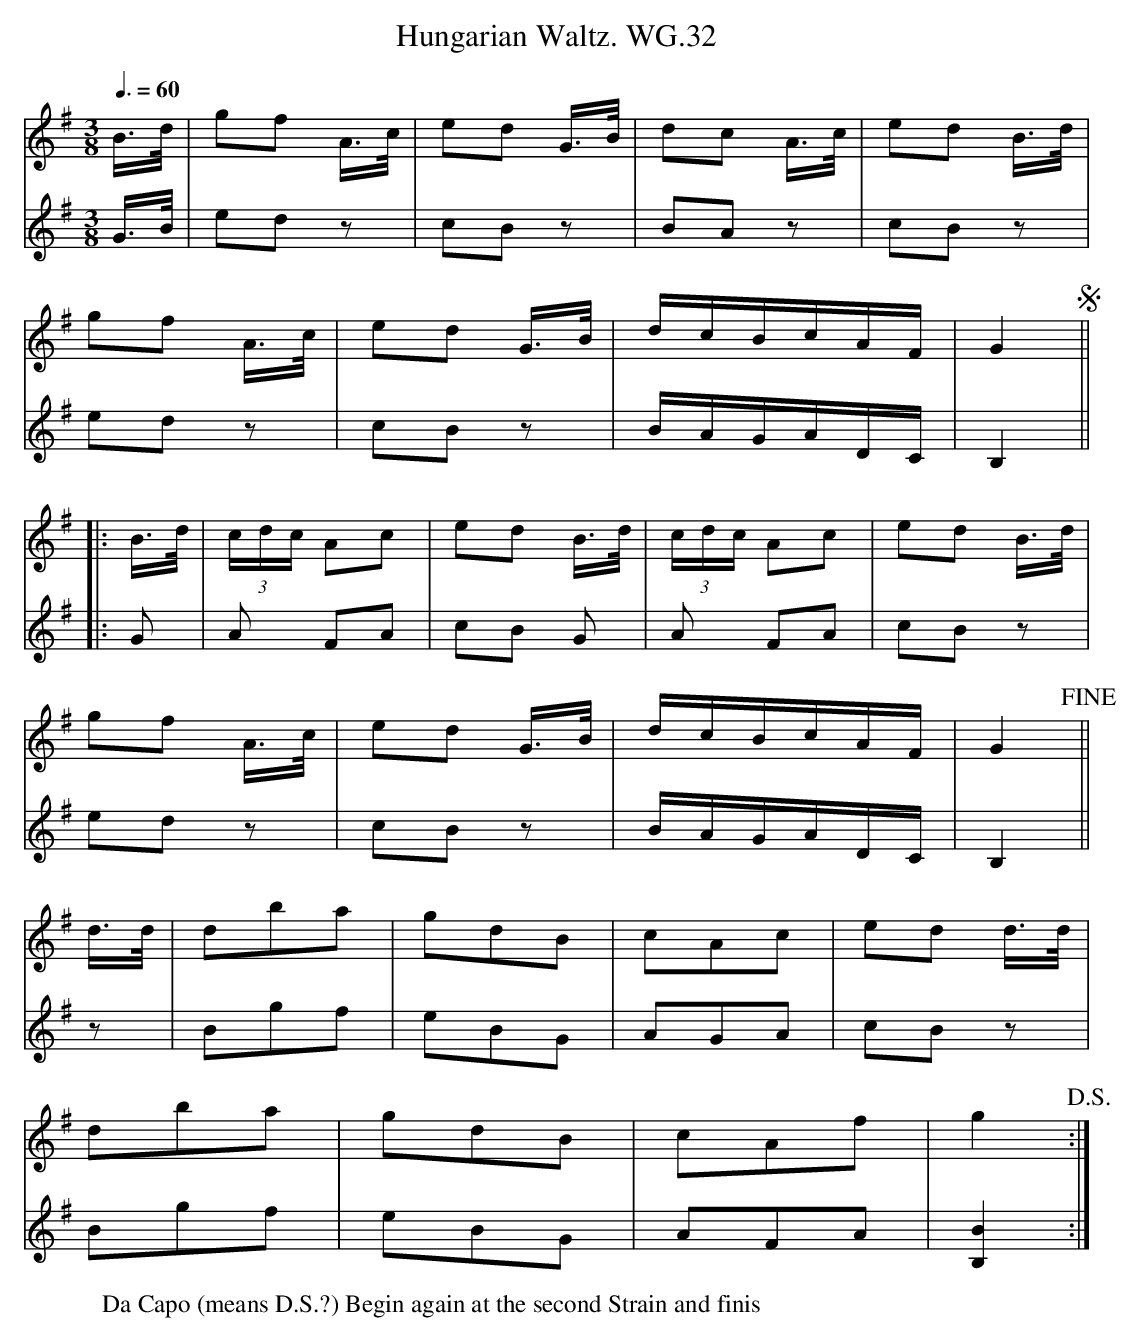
X:1
T:Hungarian Waltz. WG.32
M:3/8
L:1/16
Q:3/8=60
K:G
V:1
B>d|g2f2 A>c|e2d2 G>B|d2c2 A>c|e2d2 B>d|
g2f2 A>c|e2d2 G>B|dcBcAF|G4 !segno!||
|:B>d|(3cdc A2c2|e2d2 B>d|(3cdc A2c2|e2d2 B>d|
g2f2 A>c|e2d2 G>B|dcBcAF|G4 !fine!||
d>d|d2b2a2|g2d2B2|c2A2c2|e2d2 d>d|
d2b2a2|g2d2B2|c2A2f2|g4 !D.S.!:|
V:2
G>B|e2d2 z2|c2B2 z2|B2A2 z2|c2B2 z2|
e2d2 z2|c2B2 z2|BAGADC|B,4||
|:G2|A2 F2A2|c2B2 G2|A2 F2A2|c2B2 z2|
e2d2 z2|c2B2 z2|BAGADC|B,4||
z2|B2g2f2|e2B2G2|A2G2A2|c2B2 z2|
B2g2f2|e2B2G2|A2F2A2|[B,B]4:|
W:Da Capo (means D.S.?) Begin again at the second Strain and finis
